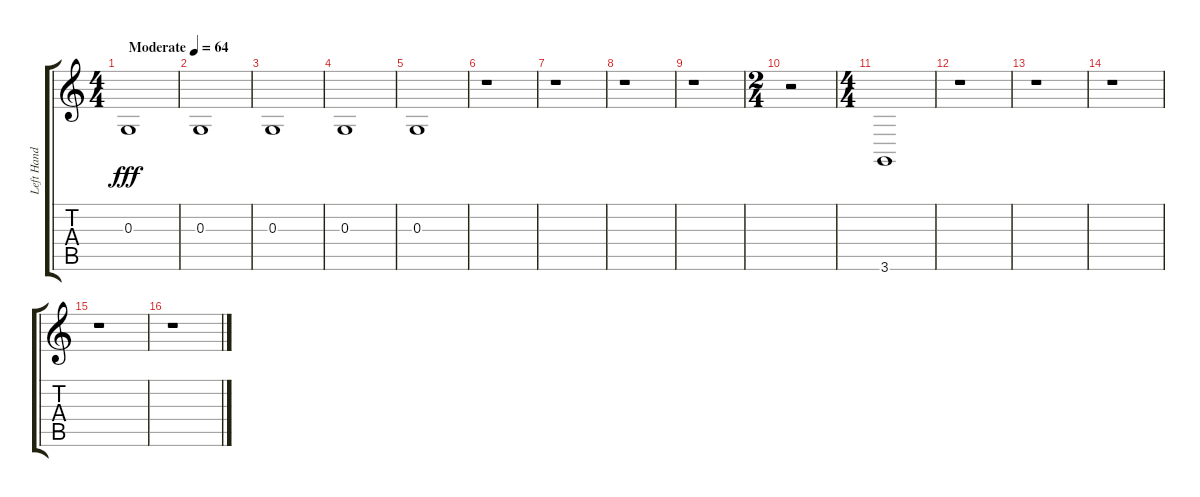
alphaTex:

\track ("Left Hand" "Left Hand") {instrument stringensemble2}
\staff {score tabs}
\tuning (E4 B3 G3 D3 A2 E2) {hide}
\ts (4 4)
\tempo (64 "Moderate")
\clef g2
\ks c
0.3.1{dy fff instrument stringensemble2} |
0.3.1 |
0.3.1 |
0.3.1 |
0.3.1 |
r.1 |
r.1 |
r.1 |
r.1 |
\ts (2 4)
r.2 |
\ts (4 4)
3.6.1{volume 10} |
r.1{volume 7} |
r.1 |
r.1 |
r.1 |
r.1
